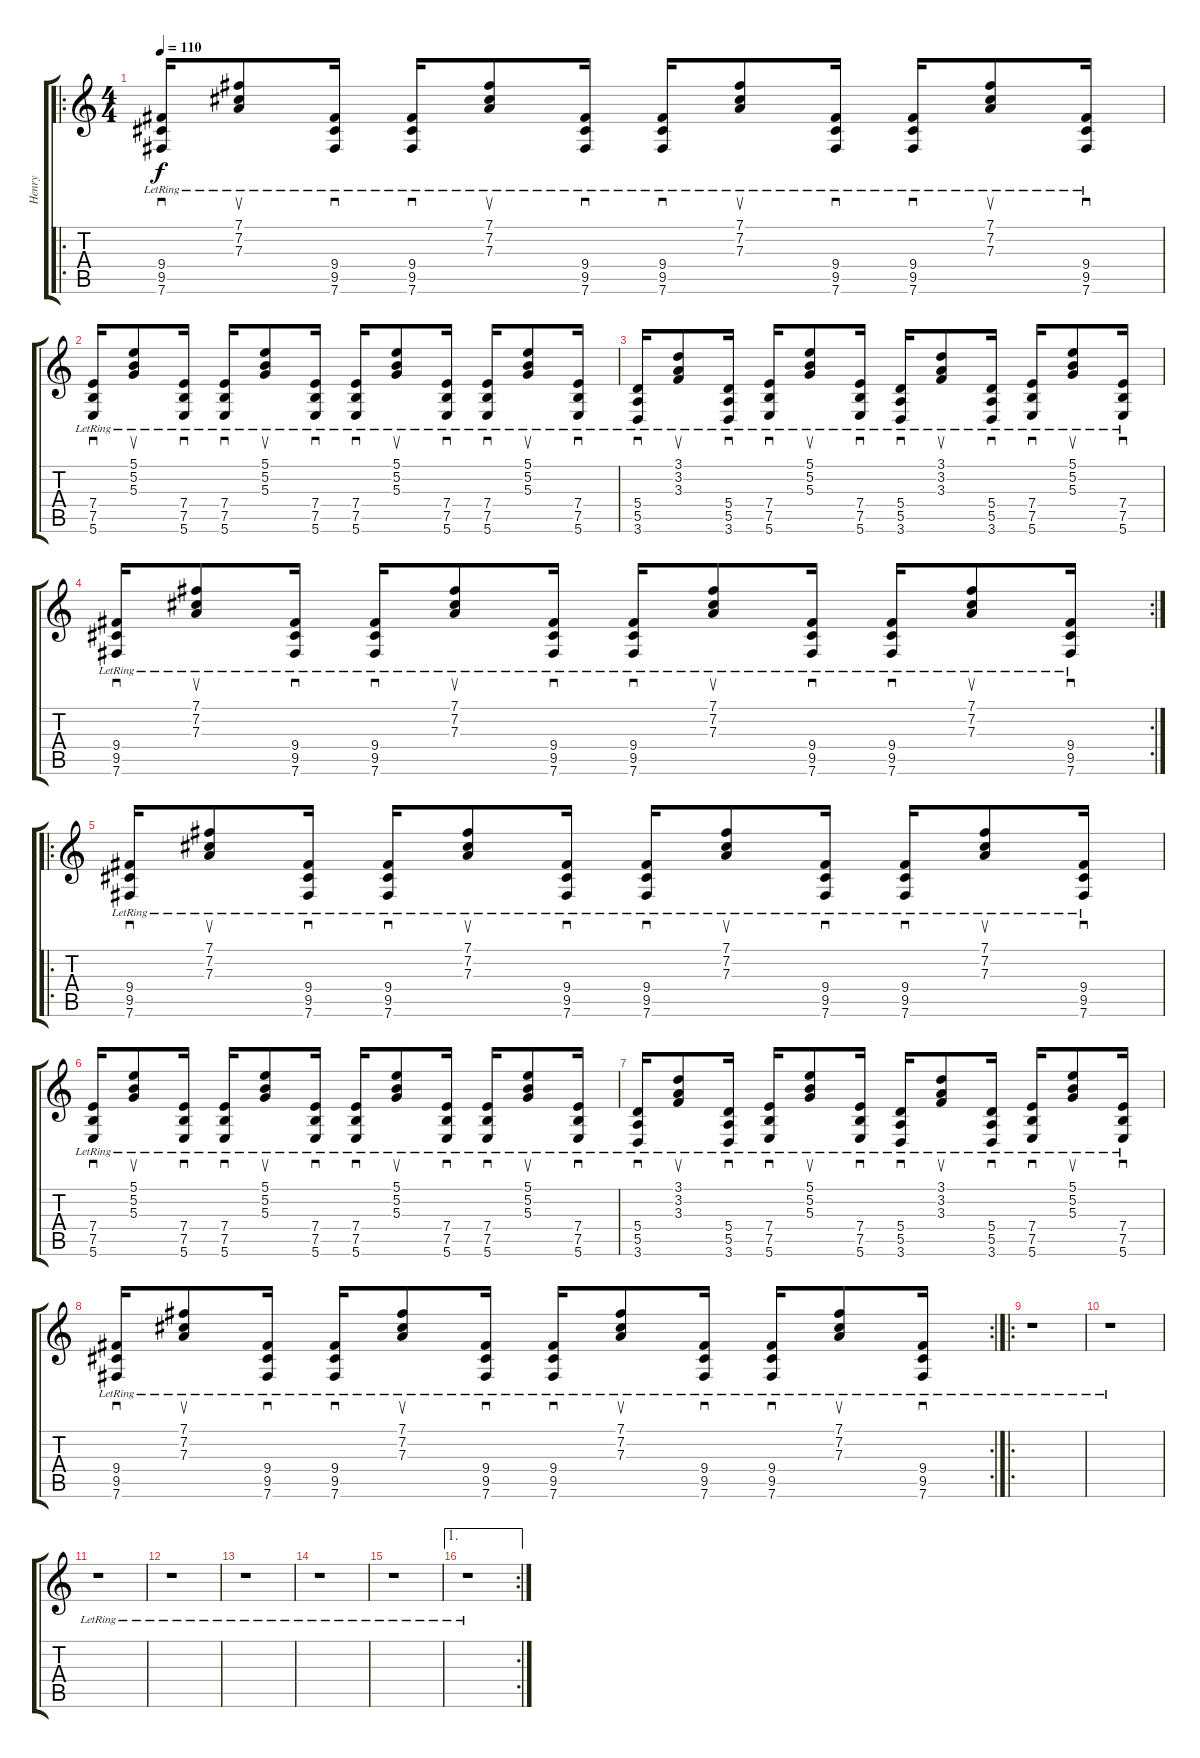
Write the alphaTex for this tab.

\track ("Henry" "Henry") {instrument distortionguitar}
\staff {score tabs}
\tuning (B3 Gb3 D3 A2 E2 B1) {hide}
\ro
\ts (4 4)
\tempo 110
\clef g2
\ks c
(9.4{lr} 9.5{lr} 7.6{lr}).16{sd dy f} (7.1{lr} 7.2{lr} 7.3{lr}).8{su} (9.4{lr} 9.5{lr} 7.6{lr}).16{sd} (9.4{lr} 9.5{lr} 7.6{lr}).16{sd} (7.1{lr} 7.2{lr} 7.3{lr}).8{su} (9.4{lr} 9.5{lr} 7.6{lr}).16{sd} (9.4{lr} 9.5{lr} 7.6{lr}).16{sd} (7.1{lr} 7.2{lr} 7.3{lr}).8{su} (9.4{lr} 9.5{lr} 7.6{lr}).16{sd} (9.4{lr} 9.5{lr} 7.6{lr}).16{sd} (7.1{lr} 7.2{lr} 7.3{lr}).8{su} (9.4{lr} 9.5{lr} 7.6{lr}).16{sd} |
(7.4{lr} 7.5{lr} 5.6{lr}).16{sd} (5.1{lr} 5.2{lr} 5.3{lr}).8{su} (7.4{lr} 7.5{lr} 5.6{lr}).16{sd} (7.4{lr} 7.5{lr} 5.6{lr}).16{sd} (5.1{lr} 5.2{lr} 5.3{lr}).8{su} (7.4{lr} 7.5{lr} 5.6{lr}).16{sd} (7.4{lr} 7.5{lr} 5.6{lr}).16{sd} (5.1{lr} 5.2{lr} 5.3{lr}).8{su} (7.4{lr} 7.5{lr} 5.6{lr}).16{sd} (7.4{lr} 7.5{lr} 5.6{lr}).16{sd} (5.1{lr} 5.2{lr} 5.3{lr}).8{su} (7.4{lr} 7.5{lr} 5.6{lr}).16{sd} |
(5.4{lr} 5.5{lr} 3.6{lr}).16{sd} (3.1{lr} 3.2{lr} 3.3{lr}).8{su} (5.4{lr} 5.5{lr} 3.6{lr}).16{sd} (7.4{lr} 7.5{lr} 5.6{lr}).16{sd} (5.1{lr} 5.2{lr} 5.3{lr}).8{su} (7.4{lr} 7.5{lr} 5.6{lr}).16{sd} (5.4{lr} 5.5{lr} 3.6{lr}).16{sd} (3.1{lr} 3.2{lr} 3.3{lr}).8{su} (5.4{lr} 5.5{lr} 3.6{lr}).16{sd} (7.4{lr} 7.5{lr} 5.6{lr}).16{sd} (5.1{lr} 5.2{lr} 5.3{lr}).8{su} (7.4{lr} 7.5{lr} 5.6{lr}).16{sd} |
\rc 2
(9.4{lr} 9.5{lr} 7.6{lr}).16{sd} (7.1{lr} 7.2{lr} 7.3{lr}).8{su} (9.4{lr} 9.5{lr} 7.6{lr}).16{sd} (9.4{lr} 9.5{lr} 7.6{lr}).16{sd} (7.1{lr} 7.2{lr} 7.3{lr}).8{su} (9.4{lr} 9.5{lr} 7.6{lr}).16{sd} (9.4{lr} 9.5{lr} 7.6{lr}).16{sd} (7.1{lr} 7.2{lr} 7.3{lr}).8{su} (9.4{lr} 9.5{lr} 7.6{lr}).16{sd} (9.4{lr} 9.5{lr} 7.6{lr}).16{sd} (7.1{lr} 7.2{lr} 7.3{lr}).8{su} (9.4{lr} 9.5{lr} 7.6{lr}).16{sd} |
\ro
(9.4{lr} 9.5{lr} 7.6{lr}).16{sd} (7.1{lr} 7.2{lr} 7.3{lr}).8{su} (9.4{lr} 9.5{lr} 7.6{lr}).16{sd} (9.4{lr} 9.5{lr} 7.6{lr}).16{sd} (7.1{lr} 7.2{lr} 7.3{lr}).8{su} (9.4{lr} 9.5{lr} 7.6{lr}).16{sd} (9.4{lr} 9.5{lr} 7.6{lr}).16{sd} (7.1{lr} 7.2{lr} 7.3{lr}).8{su} (9.4{lr} 9.5{lr} 7.6{lr}).16{sd} (9.4{lr} 9.5{lr} 7.6{lr}).16{sd} (7.1{lr} 7.2{lr} 7.3{lr}).8{su} (9.4{lr} 9.5{lr} 7.6{lr}).16{sd} |
(7.4{lr} 7.5{lr} 5.6{lr}).16{sd} (5.1{lr} 5.2{lr} 5.3{lr}).8{su} (7.4{lr} 7.5{lr} 5.6{lr}).16{sd} (7.4{lr} 7.5{lr} 5.6{lr}).16{sd} (5.1{lr} 5.2{lr} 5.3{lr}).8{su} (7.4{lr} 7.5{lr} 5.6{lr}).16{sd} (7.4{lr} 7.5{lr} 5.6{lr}).16{sd} (5.1{lr} 5.2{lr} 5.3{lr}).8{su} (7.4{lr} 7.5{lr} 5.6{lr}).16{sd} (7.4{lr} 7.5{lr} 5.6{lr}).16{sd} (5.1{lr} 5.2{lr} 5.3{lr}).8{su} (7.4{lr} 7.5{lr} 5.6{lr}).16{sd} |
(5.4{lr} 5.5{lr} 3.6{lr}).16{sd} (3.1{lr} 3.2{lr} 3.3{lr}).8{su} (5.4{lr} 5.5{lr} 3.6{lr}).16{sd} (7.4{lr} 7.5{lr} 5.6{lr}).16{sd} (5.1{lr} 5.2{lr} 5.3{lr}).8{su} (7.4{lr} 7.5{lr} 5.6{lr}).16{sd} (5.4{lr} 5.5{lr} 3.6{lr}).16{sd} (3.1{lr} 3.2{lr} 3.3{lr}).8{su} (5.4{lr} 5.5{lr} 3.6{lr}).16{sd} (7.4{lr} 7.5{lr} 5.6{lr}).16{sd} (5.1{lr} 5.2{lr} 5.3{lr}).8{su} (7.4{lr} 7.5{lr} 5.6{lr}).16{sd} |
\rc 2
(9.4{lr} 9.5{lr} 7.6{lr}).16{sd} (7.1{lr} 7.2{lr} 7.3{lr}).8{su} (9.4{lr} 9.5{lr} 7.6{lr}).16{sd} (9.4{lr} 9.5{lr} 7.6{lr}).16{sd} (7.1{lr} 7.2{lr} 7.3{lr}).8{su} (9.4{lr} 9.5{lr} 7.6{lr}).16{sd} (9.4{lr} 9.5{lr} 7.6{lr}).16{sd} (7.1{lr} 7.2{lr} 7.3{lr}).8{su} (9.4{lr} 9.5{lr} 7.6{lr}).16{sd} (9.4{lr} 9.5{lr} 7.6{lr}).16{sd} (7.1{lr} 7.2{lr} 7.3{lr}).8{su} (9.4{lr} 9.5{lr} 7.6{lr}).16{sd} |
\ro
r.1 |
r.1 |
r.1 |
r.1 |
r.1 |
r.1 |
r.1 |
\ae 1
\rc 2
r.1
